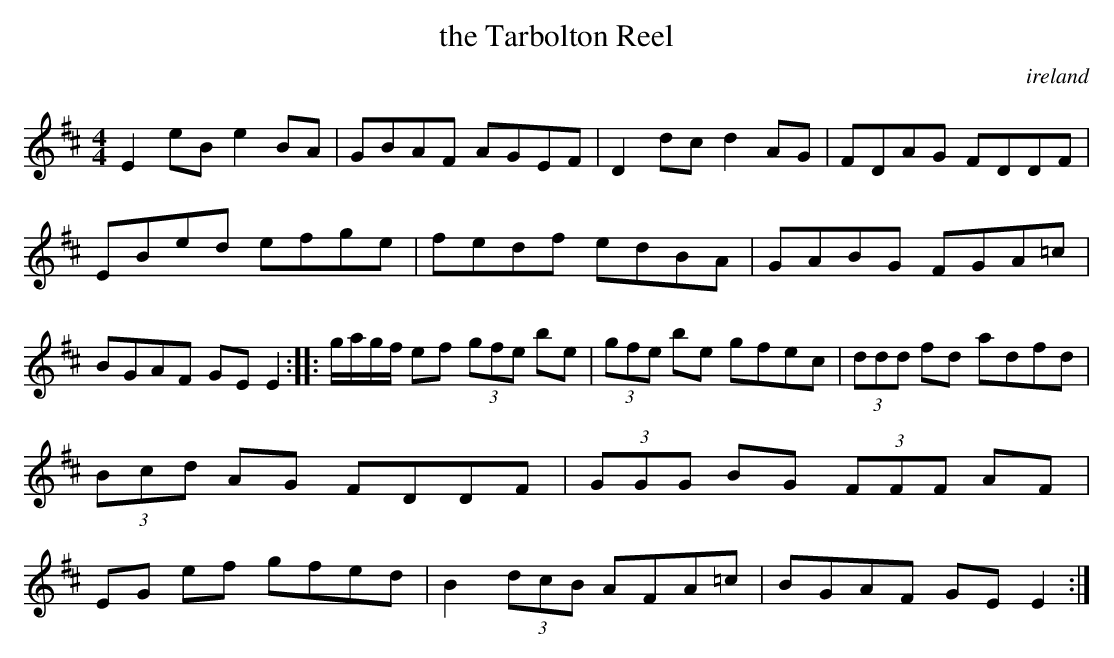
X:1
T:the Tarbolton Reel
O:ireland
M:4/4
K:EDor
E2eB e2BA|GBAF AGEF|D2dc d2AG|FDAG FDDF|\
EBed efge|fedf edBA|GABG FGA=c|BGAF GEE2::\
g/a/g/f/ ef (3gfe be|(3gfe be gfec|\
(3ddd fd adfd|(3Bcd AG FDDF|\
(3GGG BG (3FFF AF|EG ef gfed|\
B2 (3dcB AFA=c|BGAF GEE2:|
